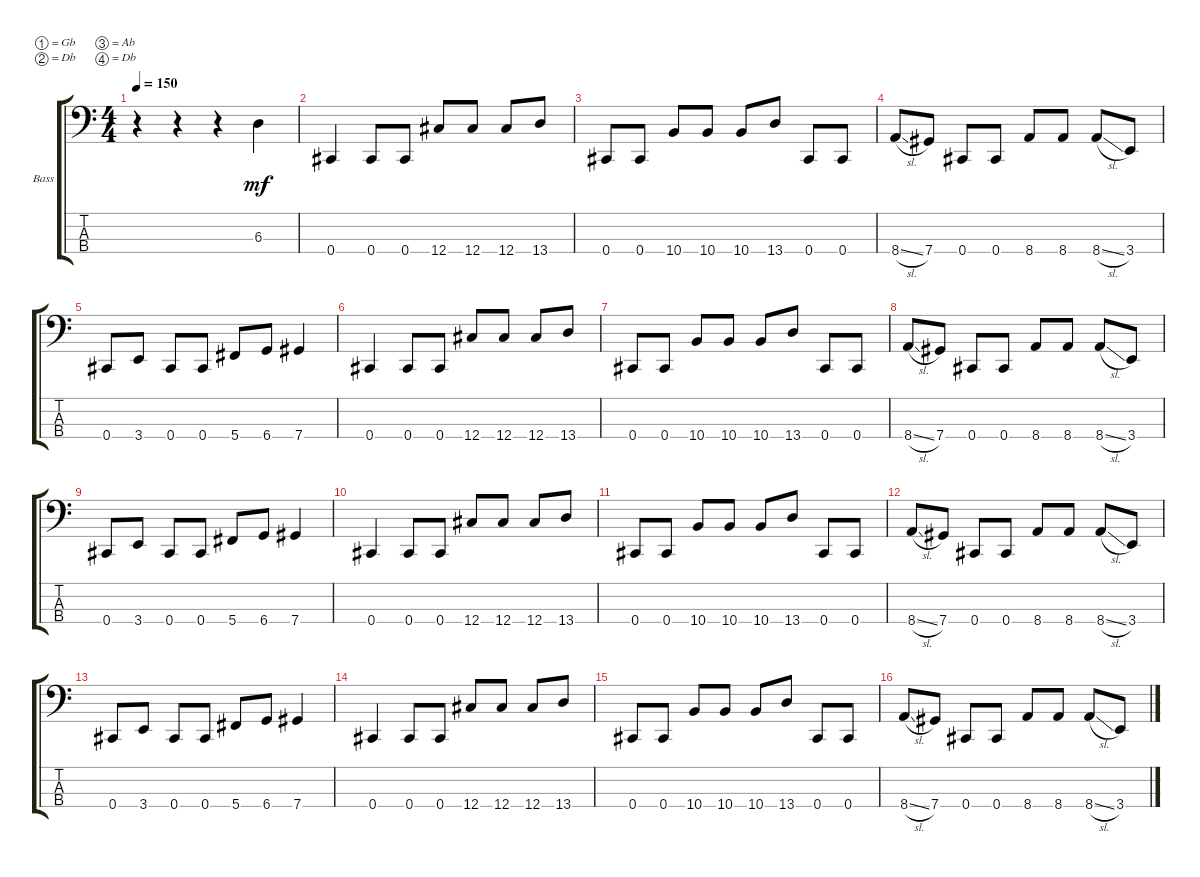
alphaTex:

\bracketExtendMode groupsimilarinstruments
\firstSystemTrackNameOrientation horizontal
\otherSystemsTrackNameOrientation horizontal
\track ("Kristian" "Bass") {instrument electricbassfinger}
\staff {score tabs}
\tuning (Gb2 Db2 Ab1 Db1)
\ts (4 4)
\tempo 150
\clef f4
\ks c
r.4{dy mf instrument electricbassfinger} r.4 r.4 6.3.4 |
0.4.4 0.4.8 0.4.8 12.4.8 12.4.8 12.4.8 13.4.8 |
0.4.8 0.4.8 10.4.8 10.4.8 10.4.8 13.4.8 0.4.8 0.4.8 |
8.4{sl}.8 7.4.8 0.4.8 0.4.8 8.4.8 8.4.8 8.4{sl}.8 3.4.8 |
0.4.8 3.4.8 0.4.8 0.4.8 5.4.8 6.4.8 7.4.4 |
0.4.4 0.4.8 0.4.8 12.4.8 12.4.8 12.4.8 13.4.8 |
0.4.8 0.4.8 10.4.8 10.4.8 10.4.8 13.4.8 0.4.8 0.4.8 |
8.4{sl}.8 7.4.8 0.4.8 0.4.8 8.4.8 8.4.8 8.4{sl}.8 3.4.8 |
0.4.8 3.4.8 0.4.8 0.4.8 5.4.8 6.4.8 7.4.4 |
0.4.4 0.4.8 0.4.8 12.4.8 12.4.8 12.4.8 13.4.8 |
0.4.8 0.4.8 10.4.8 10.4.8 10.4.8 13.4.8 0.4.8 0.4.8 |
8.4{sl}.8 7.4.8 0.4.8 0.4.8 8.4.8 8.4.8 8.4{sl}.8 3.4.8 |
0.4.8 3.4.8 0.4.8 0.4.8 5.4.8 6.4.8 7.4.4 |
0.4.4 0.4.8 0.4.8 12.4.8 12.4.8 12.4.8 13.4.8 |
0.4.8 0.4.8 10.4.8 10.4.8 10.4.8 13.4.8 0.4.8 0.4.8 |
8.4{sl}.8 7.4.8 0.4.8 0.4.8 8.4.8 8.4.8 8.4{sl}.8 3.4.8
